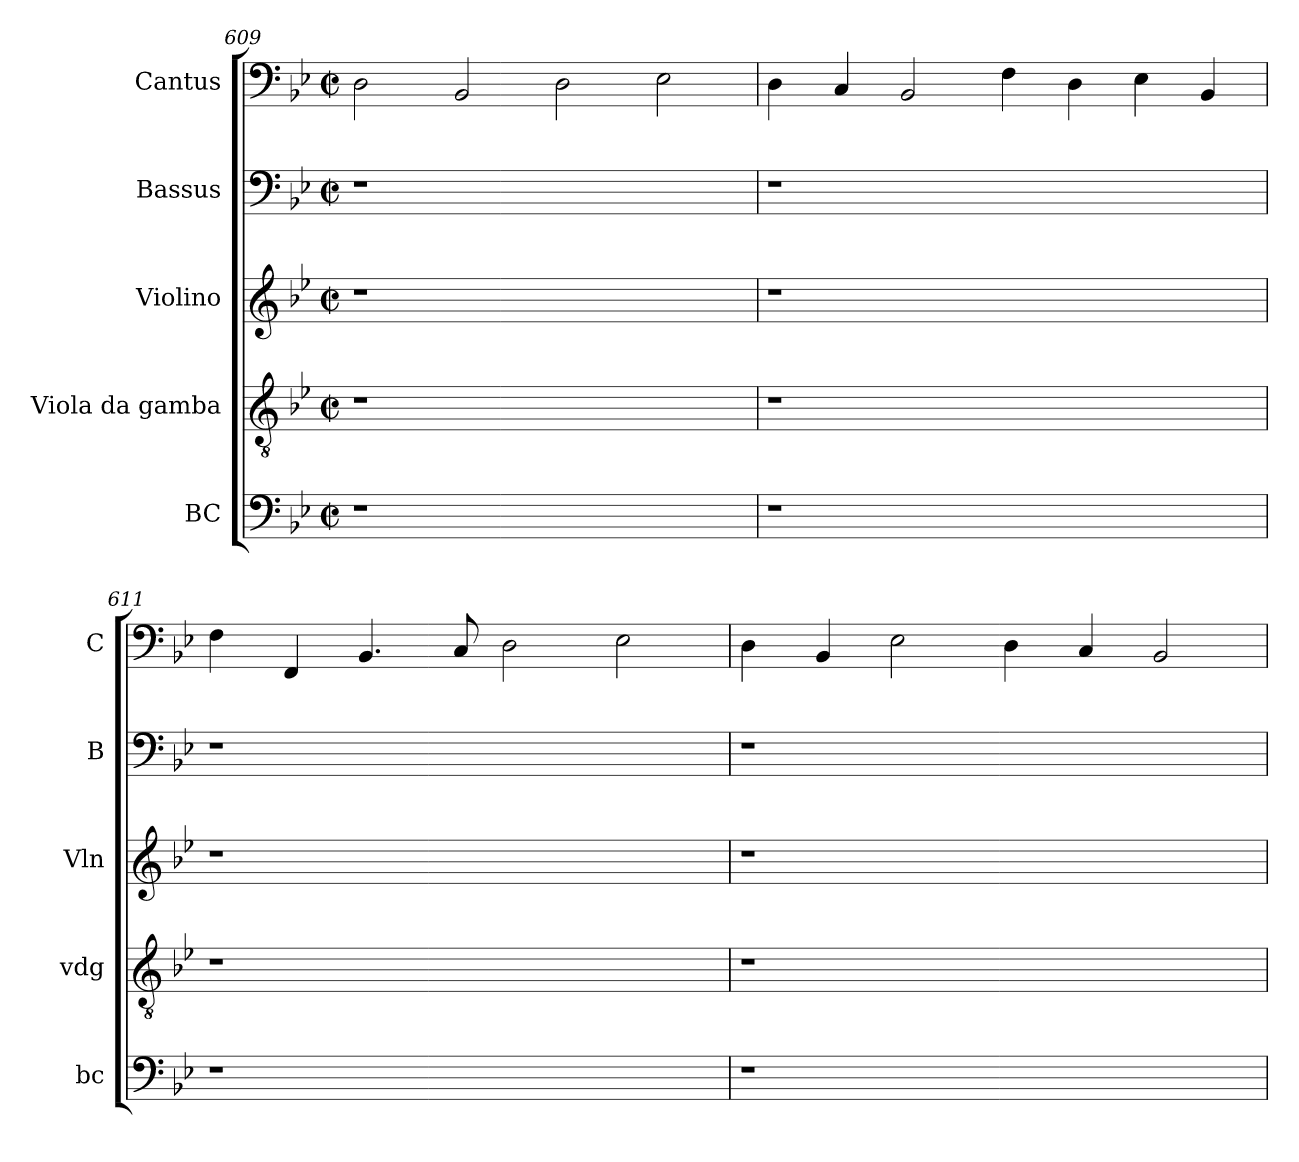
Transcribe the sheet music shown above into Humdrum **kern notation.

**kern	**kern	**kern	**kern	**kern
*part5	*part4	*part3	*part2	*part1
*staff5	*staff4	*staff3	*staff2	*staff1
*I"BC	*I"Viola da gamba	*I"Violino	*I"Bassus	*I"Cantus
*I'bc	*I'vdg	*I'Vln	*I'B	*I'C
*clefF4	*clefGv2	*clefG2	*clefF4	*clefF4
*k[b-e-]	*k[b-e-]	*k[b-e-]	*k[b-e-]	*k[b-e-]
*B-:	*B-:	*B-:	*B-:	*B-:
*M2/2	*M2/2	*M2/2	*M2/2	*M2/2
*met(c|)	*met(c|)	*met(c|)	*met(c|)	*met(c|)
=609	=609	=609	=609	=609
1r	1r	1r	1r	2D\
.	.	.	.	2BB-/
1ryy	1ryy	1ryy	1ryy	2D\
.	.	.	.	2E-\
!!LO:PB:g=z
=610	=610	=610	=610	=610
1r	1r	1r	1r	4D\
.	.	.	.	4C/
.	.	.	.	2BB-/
1ryy	1ryy	1ryy	1ryy	4F\
.	.	.	.	4D\
.	.	.	.	4E-\
.	.	.	.	4BB-/
=611	=611	=611	=611	=611
1r	1r	1r	1r	4F\
.	.	.	.	4FF/
.	.	.	.	4.BB-/
.	.	.	.	8C/
1ryy	1ryy	1ryy	1ryy	2D\
.	.	.	.	2E-\
=612	=612	=612	=612	=612
1r	1r	1r	1r	4D\
.	.	.	.	4BB-/
.	.	.	.	2E-\
1ryy	1ryy	1ryy	1ryy	4D\
.	.	.	.	4C/
.	.	.	.	2BB-/
=	=	=	=	=
*-	*-	*-	*-	*-
